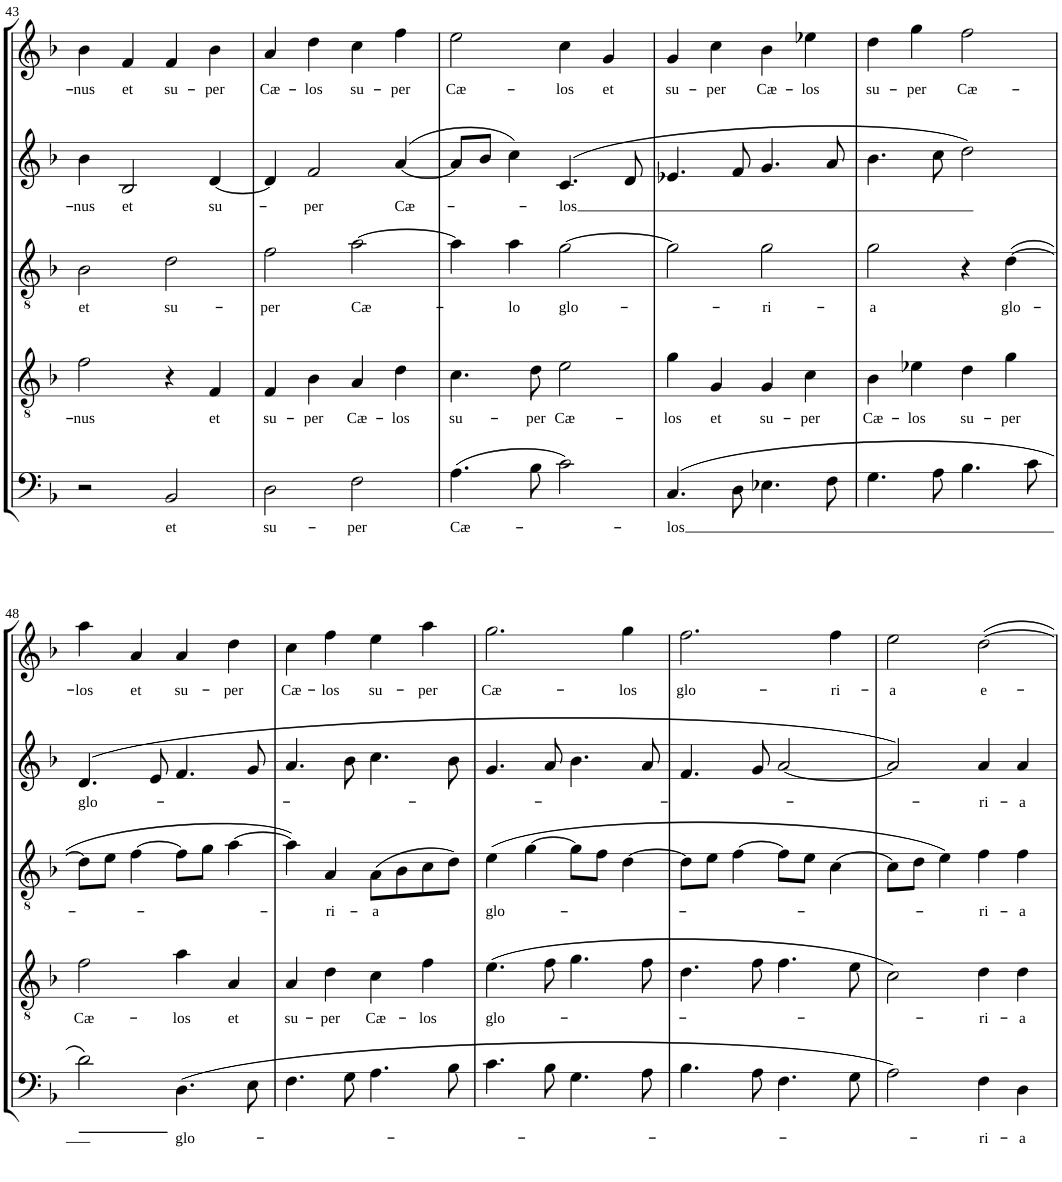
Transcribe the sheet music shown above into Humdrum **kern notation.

**kern	**text	**kern	**text	**kern	**text	**kern	**text	**kern	**text
*part5	*part5	*part4	*part4	*part3	*part3	*part2	*part2	*part1	*part1
*staff5	*staff5	*staff4	*staff4	*staff3	*staff3	*staff2	*staff2	*staff1	*staff1
*I"Basso	*	*I"Tenore	*	*I"Alto	*	*I"Alto	*	*I"Canto	*
!!LO:PB:g=z
*clefF4	*	*clefGv2	*	*clefGv2	*	*clefG2	*	*clefG2	*
*Trd7c12	*	*	*	*	*	*	*	*	*
*k[b-]	*	*k[b-]	*	*k[b-]	*	*k[b-]	*	*k[b-]	*
*F:	*	*F:	*	*F:	*	*F:	*	*F:	*
*M4/4	*	*M4/4	*	*M4/4	*	*M4/4	*	*M4/4	*
*met(c)	*	*met(c)	*	*met(c)	*	*met(c)	*	*met(c)	*
=43	=43	=43	=43	=43	=43	=43	=43	=43	=43
!	!	!	!LO:LY:b	!	!LO:LY:b	!	!LO:LY:b	!	!LO:LY:b
2r	.	2f\	-­nus	2B-\	et	4b-\	-­nus	4b-\	-­nus
!	!	!	!	!	!	!	!LO:LY:b	!	!LO:LY:b
.	.	.	.	.	.	2B-/	et	4f/	et
!	!LO:LY:b	!	!	!	!LO:LY:b	!	!	!	!LO:LY:b
2BB-/	et	4r	.	2d\	su-	.	.	4f/	su-
!	!	!	!LO:LY:b	!	!	!	!LO:LY:b	!	!LO:LY:b
.	.	4F/	et	.	.	[4d/	su-	4b-\	-per
=44	=44	=44	=44	=44	=44	=44	=44	=44	=44
!	!LO:LY:b	!	!LO:LY:b	!	!LO:LY:b	!	!	!	!LO:LY:b
2D\	su-	4F/	su-	2f\	-per	4d/]	.	4a/	Cæ-
!	!	!	!LO:LY:b	!	!	!	!LO:LY:b	!	!LO:LY:b
.	.	4B-\	-per	.	.	2f/	-per	4dd\	-los
!	!LO:LY:b	!	!LO:LY:b	!	!LO:LY:b	!	!	!	!LO:LY:b
2F\	-per	4A/	Cæ-	[2a\	Cæ-	.	.	4cc\	su-
!	!	!	!LO:LY:b	!	!	!	!LO:LY:b	!	!LO:LY:b
.	.	4d\	-los	.	.	([4a/	Cæ-	4ff\	-per
=45	=45	=45	=45	=45	=45	=45	=45	=45	=45
!	!LO:LY:b	!	!LO:LY:b	!	!	!	!	!	!LO:LY:b
(4.A\	Cæ-	4.c\	su-	4a\]	.	8a/L]	.	2ee\	Cæ-
.	.	.	.	.	.	8b-/J	.	.	.
!	!	!	!	!	!LO:LY:b	!	!	!	!
.	.	.	.	4a\	-lo	4cc\)	.	.	.
!	!	!	!LO:LY:b	!	!	!	!	!	!
8B-\	.	8d\	-per	.	.	.	.	.	.
!	!	!	!LO:LY:b	!	!LO:LY:b	!	!LO:LY:b	!	!LO:LY:b
2c\)	.	2e\	Cæ-	[2g\	glo-	(4.c/	-los	4cc\	-los
!	!	!	!	!	!	!	!	!	!LO:LY:b
.	.	.	.	.	.	.	.	4g/	et
.	.	.	.	.	.	8d/	.	.	.
=46	=46	=46	=46	=46	=46	=46	=46	=46	=46
!	!LO:LY:b	!	!LO:LY:b	!	!	!	!	!	!LO:LY:b
(4.C/	-los	4g\	-los	2g\]	.	4.e-X/	.	4g/	su-
!	!	!	!LO:LY:b	!	!	!	!	!	!LO:LY:b
.	.	4G/	et	.	.	.	.	4cc\	-per
8D\	.	.	.	.	.	8f/	.	.	.
!	!	!	!LO:LY:b	!	!LO:LY:b	!	!	!	!LO:LY:b
4.E-X\	.	4G/	su-	2g\	-ri-	4.g/	.	4b-\	Cæ-
!	!	!	!LO:LY:b	!	!	!	!	!	!LO:LY:b
.	.	4c\	-per	.	.	.	.	4ee-X\	-los
8F\	.	.	.	.	.	8a/	.	.	.
=47	=47	=47	=47	=47	=47	=47	=47	=47	=47
!	!	!	!LO:LY:b	!	!LO:LY:b	!	!	!	!LO:LY:b
4.G\	.	4B-\	Cæ-	2g\	-a	4.b-\	.	4dd\	su-
!	!	!	!LO:LY:b	!	!	!	!	!	!LO:LY:b
.	.	4e-X\	-los	.	.	.	.	4gg\	-per
8A\	.	.	.	.	.	8cc\	.	.	.
!	!	!	!LO:LY:b	!	!	!	!	!	!LO:LY:b
4.B-\	.	4d\	su-	4r	.	2dd\)	.	2ff\	Cæ-
!	!	!	!LO:LY:b	!	!LO:LY:b	!	!	!	!
.	.	4g\	-per	([4d\	glo-	.	.	.	.
8c\	.	.	.	.	.	.	.	.	.
!!LO:LB:g=z
=48	=48	=48	=48	=48	=48	=48	=48	=48	=48
!	!	!	!LO:LY:b	!	!LO:LY:b	!	!LO:LY:b	!	!LO:LY:b
2d\)	.	2f\	Cæ-	8d\L]	-­-	(4.d/	glo-	4aa\	-­los
.	.	.	.	8e\J	.	.	.	.	.
!	!	!	!	!	!	!	!	!	!LO:LY:b
.	.	.	.	[4f\	.	.	.	4a/	et
.	.	.	.	.	.	8e/	.	.	.
!	!LO:LY:b	!	!LO:LY:b	!	!	!	!	!	!LO:LY:b
(4.D\	glo-	4a\	-los	8f\L]	.	4.f/	.	4a/	su-
.	.	.	.	8g\J	.	.	.	.	.
!	!	!	!LO:LY:b	!	!	!	!	!	!LO:LY:b
.	.	4A/	et	[4a\	.	.	.	4dd\	-per
8E\	.	.	.	.	.	8g/	.	.	.
=49	=49	=49	=49	=49	=49	=49	=49	=49	=49
!	!	!	!LO:LY:b	!	!	!	!	!	!LO:LY:b
4.F\	.	4A/	su-	4a\])	.	4.a/	.	4cc\	Cæ-
!	!	!	!LO:LY:b	!	!LO:LY:b	!	!	!	!LO:LY:b
.	.	4d\	-per	4A/	-ri-	.	.	4ff\	-los
8G\	.	.	.	.	.	8b-\	.	.	.
!	!	!	!LO:LY:b	!	!LO:LY:b	!	!	!	!LO:LY:b
4.A\	.	4c\	Cæ-	(8A\L	-a	4.cc\	.	4ee\	su-
.	.	.	.	8B-\	.	.	.	.	.
!	!	!	!LO:LY:b	!	!	!	!	!	!LO:LY:b
.	.	4f\	-los	8c\	.	.	.	4aa\	-per
8B-\	.	.	.	8d\J)	.	8b-\	.	.	.
=50	=50	=50	=50	=50	=50	=50	=50	=50	=50
!	!	!	!LO:LY:b	!	!LO:LY:b	!	!	!	!LO:LY:b
4.c\	.	(4.e\	glo-	(4e\	glo-	4.g/	.	2.gg\	Cæ-
.	.	.	.	[4g\	.	.	.	.	.
8B-\	.	8f\	.	.	.	8a/	.	.	.
4.G\	.	4.g\	.	8g\L]	.	4.b-\	.	.	.
.	.	.	.	8f\J	.	.	.	.	.
!	!	!	!	!	!	!	!	!	!LO:LY:b
.	.	.	.	[4d\	.	.	.	4gg\	-los
8A\	.	8f\	.	.	.	8a/	.	.	.
=51	=51	=51	=51	=51	=51	=51	=51	=51	=51
!	!	!	!	!	!	!	!	!	!LO:LY:b
4.B-\	.	4.d\	.	8d\L]	.	4.f/	.	2.ff\	glo-
.	.	.	.	8e\J	.	.	.	.	.
.	.	.	.	[4f\	.	.	.	.	.
8A\	.	8f\	.	.	.	8g/	.	.	.
4.F\	.	4.f\	.	8f\L]	.	[2a/	.	.	.
.	.	.	.	8e\J	.	.	.	.	.
!	!	!	!	!	!	!	!	!	!LO:LY:b
.	.	.	.	[4c\	.	.	.	4ff\	-ri-
8G\	.	8e\	.	.	.	.	.	.	.
=52	=52	=52	=52	=52	=52	=52	=52	=52	=52
!	!	!	!	!	!	!	!	!	!LO:LY:b
2A\)	.	2c\)	.	8c\L]	.	2a/])	.	2ee\	-a
.	.	.	.	8d\J	.	.	.	.	.
.	.	.	.	4e\)	.	.	.	.	.
!	!LO:LY:b	!	!LO:LY:b	!	!LO:LY:b	!	!LO:LY:b	!	!LO:LY:b
4F\	-ri-	4d\	-ri-	4f\	-ri-	4a/	-ri-	[2dd\	e-
!	!LO:LY:b	!	!LO:LY:b	!	!LO:LY:b	!	!LO:LY:b	!	!
4D\	-a	4d\	-a	4f\	-a	4a/	-a	.	.
=	=	=	=	=	=	=	=	=	=
*-	*-	*-	*-	*-	*-	*-	*-	*-	*-
